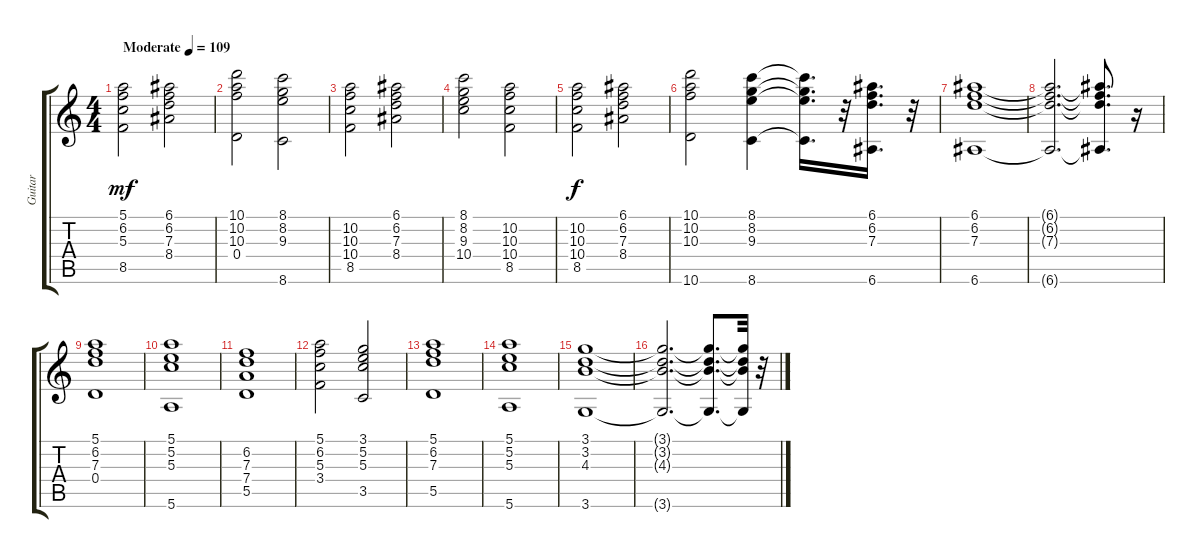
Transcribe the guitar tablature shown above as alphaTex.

\track ("Guitar" "Guitar") {instrument acousticguitarsteel}
\staff {score tabs}
\tuning (E4 B3 G3 D3 A2 E2) {hide}
\ts (4 4)
\tempo (109 "Moderate")
\clef g2
\ks c
(5.1 6.2 5.3 8.5).2{dy mf volume 12 instrument acousticguitarsteel} (6.1 6.2 7.3 8.4).2 |
(10.1 10.2 10.3 0.4).2 (8.1 8.2 9.3 8.6).2 |
(10.2 10.3 10.4 8.5).2 (6.1 6.2 7.3 8.4).2 |
(8.1 8.2 9.3 10.4).2 (10.2 10.3 10.4 8.5).2 |
(10.2 10.3 10.4 8.5).2{dy f} (6.1 6.2 7.3 8.4).2 |
(10.1 10.2 10.3 10.6).2 (8.1 8.2 9.3 8.6).4 (8.1{t} 8.2{t} 9.3{t} 8.6{t}).16{d} r.32 (6.1 6.2 7.3 6.6).16{d} r.32 |
(6.1 6.2 7.3 6.6).1 |
(6.1{t} 6.2{t} 7.3{t} 6.6{t}).2{d} (6.1{t} 6.2{t} 7.3{t} 6.6{t}).8{d} r.16 |
(5.1 6.2 7.3 0.4).1 |
(5.1 5.2 5.3 5.6).1 |
(6.2 7.3 7.4 5.5).1 |
(5.1 6.2 5.3 3.4).2 (3.1 5.2 5.3 3.5).2 |
(5.1 6.2 7.3 5.5).1 |
(5.1 5.2 5.3 5.6).1 |
(3.1 3.2 4.3 3.6).1 |
(3.1{t} 3.2{t} 4.3{t} 3.6{t}).2{d} (3.1{t} 3.2{t} 4.3{t} 3.6{t}).8{d} (3.1{t} 3.2{t} 4.3{t} 3.6{t}).32 r.32
